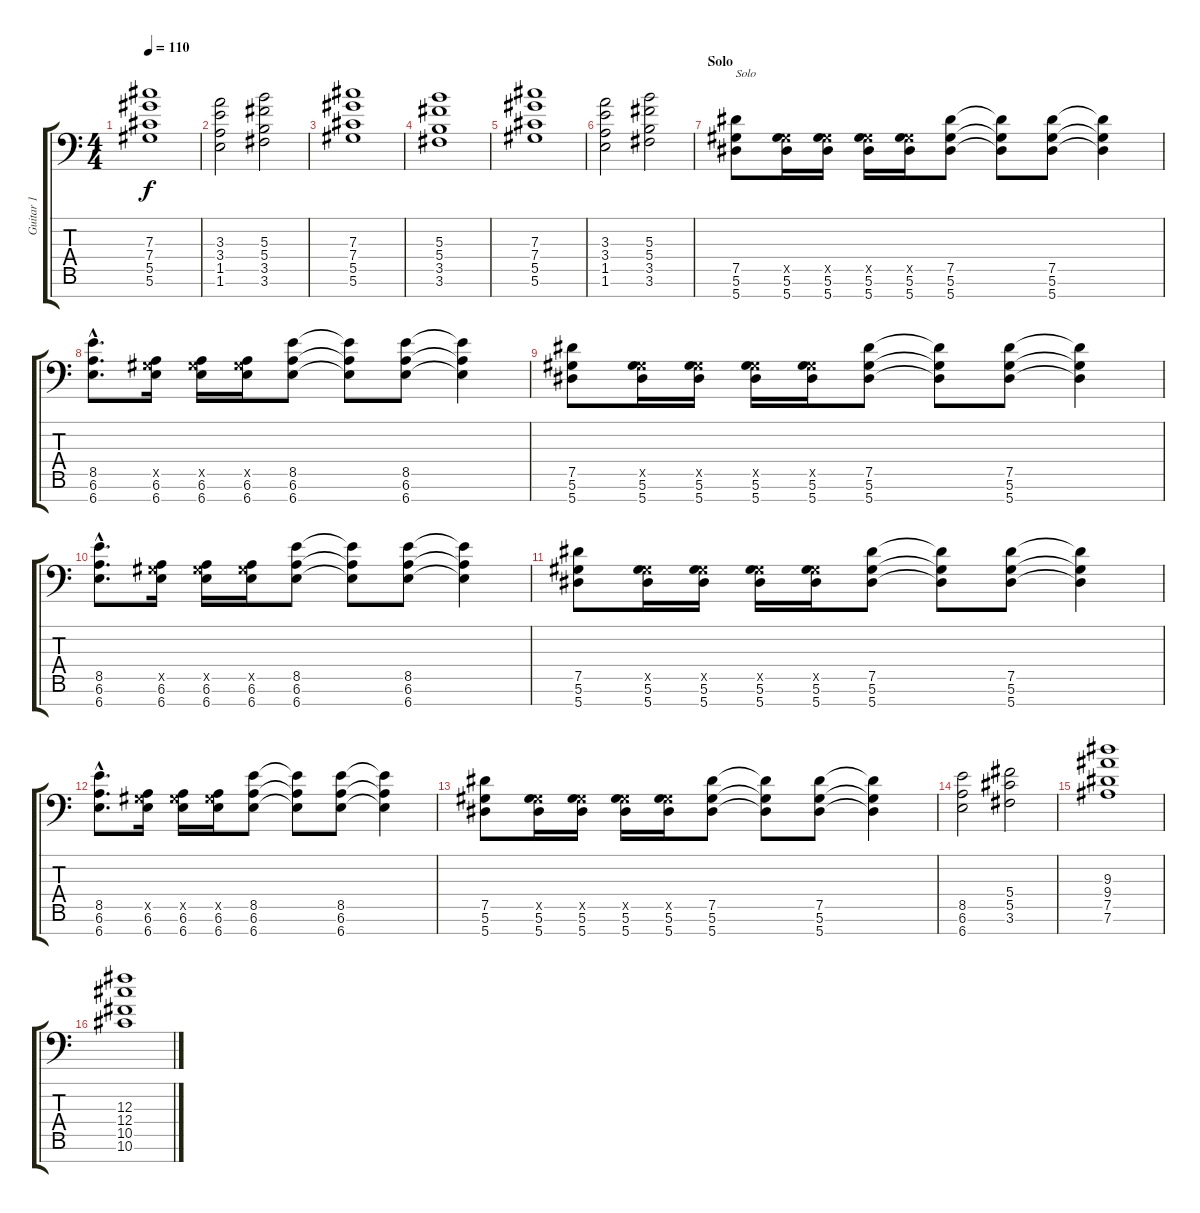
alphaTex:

\track ("Guitar 1" "Guitar 1") {instrument electricguitarclean}
\staff {score tabs}
\tuning (Eb4 Bb3 Gb3 Db3 Ab2 Eb2 Bb1) {hide}
\ts (4 4)
\tempo 110
\clef f4
\ks c
(7.3 7.4 5.5 5.6).1{dy f} |
(3.3 3.4 1.5 1.6).2 (5.3 5.4 3.5 3.6).2 |
(7.3 7.4 5.5 5.6).1 |
(5.3 5.4 3.5 3.6).1 |
(7.3 7.4 5.5 5.6).1 |
(3.3 3.4 1.5 1.6).2 (5.3 5.4 3.5 3.6).2 |
\section ("" "Solo")
(7.5 5.6 5.7).8{txt "Solo" instrument distortionguitar} (0.5{x} 5.6 5.7).16 (0.5{x} 5.6 5.7).16 (0.5{x} 5.6 5.7).16 (0.5{x} 5.6 5.7).16 (7.5 5.6 5.7).8 (7.5{t} 5.6{t} 5.7{t}).8 (7.5 5.6 5.7).8 (7.5{t} 5.6{t} 5.7{t}).4 |
(8.5{hac} 6.6{hac} 6.7{hac}).8{d} (0.5{x} 6.6 6.7).16 (0.5{x} 6.6 6.7).16 (0.5{x} 6.6 6.7).16 (8.5 6.6 6.7).8 (8.5{t} 6.6{t} 6.7{t}).8 (8.5 6.6 6.7).8 (8.5{t} 6.6{t} 6.7{t}).4 |
(7.5 5.6 5.7).8 (0.5{x} 5.6 5.7).16 (0.5{x} 5.6 5.7).16 (0.5{x} 5.6 5.7).16 (0.5{x} 5.6 5.7).16 (7.5 5.6 5.7).8 (7.5{t} 5.6{t} 5.7{t}).8 (7.5 5.6 5.7).8 (7.5{t} 5.6{t} 5.7{t}).4 |
(8.5{hac} 6.6{hac} 6.7{hac}).8{d} (0.5{x} 6.6 6.7).16 (0.5{x} 6.6 6.7).16 (0.5{x} 6.6 6.7).16 (8.5 6.6 6.7).8 (8.5{t} 6.6{t} 6.7{t}).8 (8.5 6.6 6.7).8 (8.5{t} 6.6{t} 6.7{t}).4 |
(7.5 5.6 5.7).8 (0.5{x} 5.6 5.7).16 (0.5{x} 5.6 5.7).16 (0.5{x} 5.6 5.7).16 (0.5{x} 5.6 5.7).16 (7.5 5.6 5.7).8 (7.5{t} 5.6{t} 5.7{t}).8 (7.5 5.6 5.7).8 (7.5{t} 5.6{t} 5.7{t}).4 |
(8.5{hac} 6.6{hac} 6.7{hac}).8{d} (0.5{x} 6.6 6.7).16 (0.5{x} 6.6 6.7).16 (0.5{x} 6.6 6.7).16 (8.5 6.6 6.7).8 (8.5{t} 6.6{t} 6.7{t}).8 (8.5 6.6 6.7).8 (8.5{t} 6.6{t} 6.7{t}).4 |
(7.5 5.6 5.7).8 (0.5{x} 5.6 5.7).16 (0.5{x} 5.6 5.7).16 (0.5{x} 5.6 5.7).16 (0.5{x} 5.6 5.7).16 (7.5 5.6 5.7).8 (7.5{t} 5.6{t} 5.7{t}).8 (7.5 5.6 5.7).8 (7.5{t} 5.6{t} 5.7{t}).4 |
(8.5 6.6 6.7).2 (5.4 5.5 3.6).2 |
(9.3 9.4 7.5 7.6).1 |
(12.3 12.4 10.5 10.6).1
